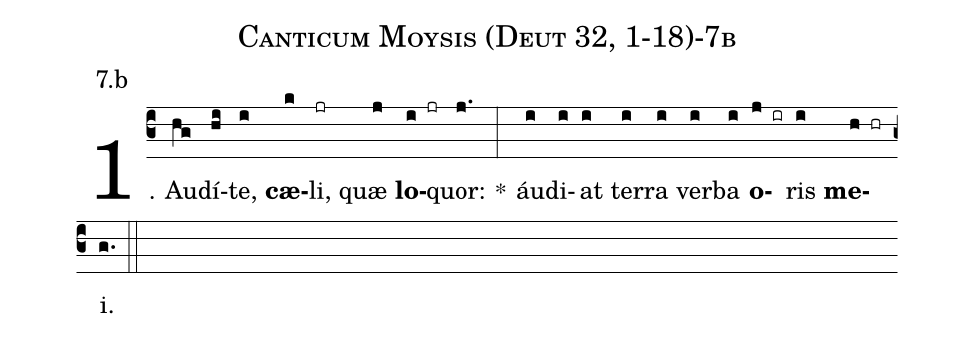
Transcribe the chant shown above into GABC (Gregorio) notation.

name: Canticum Moysis (Deut 32, 1-18)-7b;
annotation: 7.b;
%%
(c3)1. Au(hg)dí(hi)te,(i) <b>cæ</b>(k)li,(jr) quæ(j) <b>lo</b>(i jr)quor:(j.) *(:) áu(i)di(i)at(i) ter(i)ra(i) ver(i)ba(i) <b>o</b>(j ir)ris(i) <b>me</b>(h hr)i.(g.) (::)
